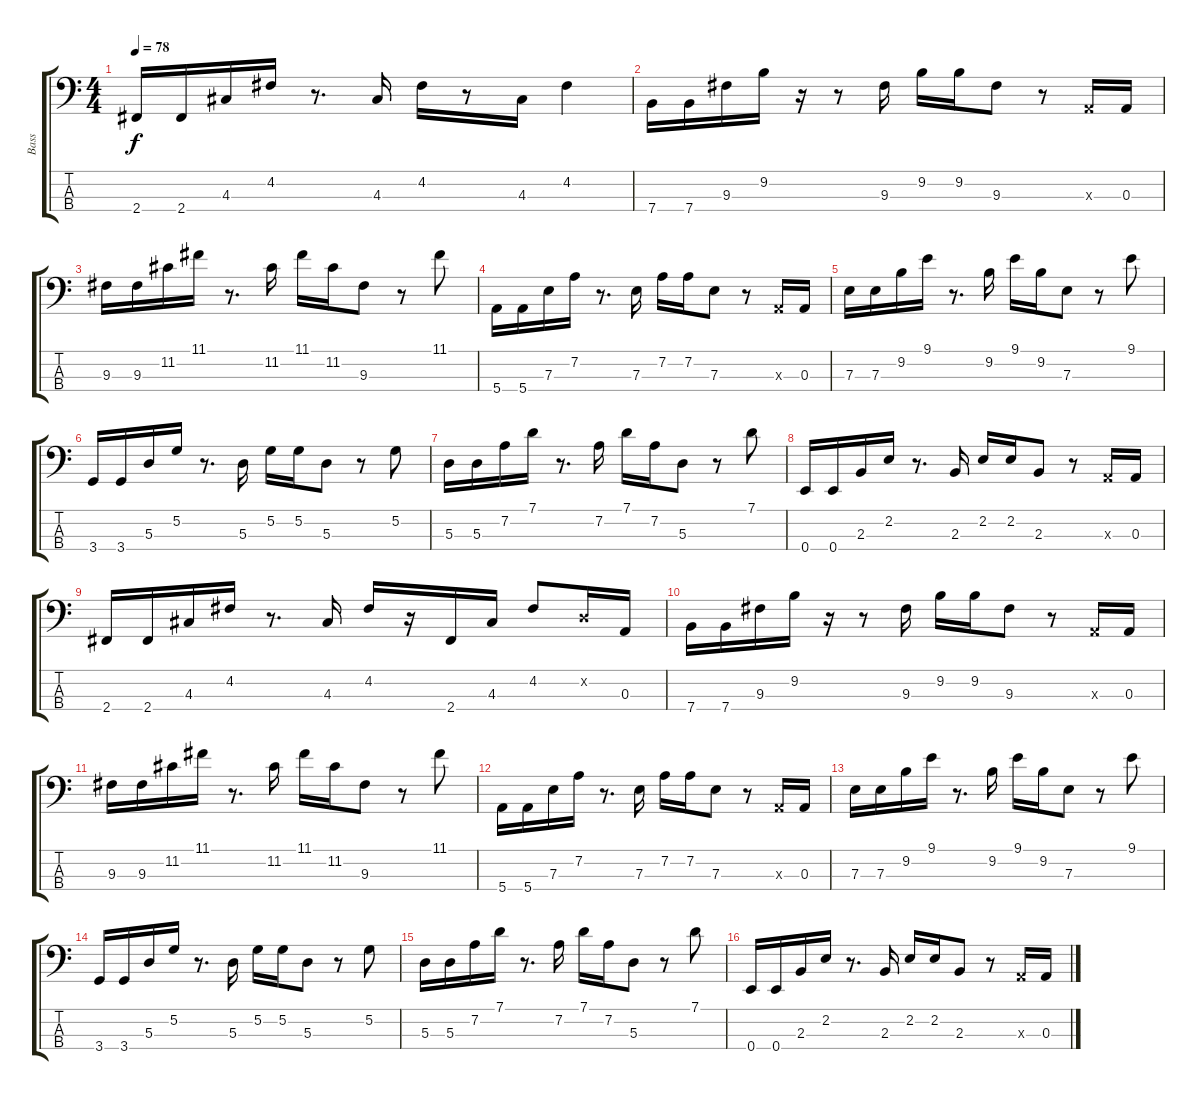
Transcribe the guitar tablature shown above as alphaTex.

\track ("Bass" "Bass") {instrument acousticbass}
\staff {score tabs}
\tuning (G2 D2 A1 E1) {hide}
\ts (4 4)
\tempo 78
\clef f4
\ks c
2.4.16{dy f} 2.4.16 4.3.16 4.2.16 r.8{d} 4.3.16 4.2.16 r.8 4.3.16 4.2.4 |
7.4.16 7.4.16 9.3.16 9.2.16 r.16 r.8 9.3.16 9.2.16 9.2.16 9.3.8 r.8 0.3{x}.16 0.3.16 |
9.3.16 9.3.16 11.2.16 11.1.16 r.8{d} 11.2.16 11.1.16 11.2.16 9.3.8 r.8 11.1.8 |
5.4.16 5.4.16 7.3.16 7.2.16 r.8{d} 7.3.16 7.2.16 7.2.16 7.3.8 r.8 0.3{x}.16 0.3.16 |
7.3.16 7.3.16 9.2.16 9.1.16 r.8{d} 9.2.16 9.1.16 9.2.16 7.3.8 r.8 9.1.8 |
3.4.16 3.4.16 5.3.16 5.2.16 r.8{d} 5.3.16 5.2.16 5.2.16 5.3.8 r.8 5.2.8 |
5.3.16 5.3.16 7.2.16 7.1.16 r.8{d} 7.2.16 7.1.16 7.2.16 5.3.8 r.8 7.1.8 |
0.4.16 0.4.16 2.3.16 2.2.16 r.8{d} 2.3.16 2.2.16 2.2.16 2.3.8 r.8 0.3{x}.16 0.3.16 |
2.4.16 2.4.16 4.3.16 4.2.16 r.8{d} 4.3.16 4.2.16 r.16 2.4.16 4.3.16 4.2.8 0.2{x}.16 0.3.16 |
7.4.16 7.4.16 9.3.16 9.2.16 r.16 r.8 9.3.16 9.2.16 9.2.16 9.3.8 r.8 0.3{x}.16 0.3.16 |
9.3.16 9.3.16 11.2.16 11.1.16 r.8{d} 11.2.16 11.1.16 11.2.16 9.3.8 r.8 11.1.8 |
5.4.16 5.4.16 7.3.16 7.2.16 r.8{d} 7.3.16 7.2.16 7.2.16 7.3.8 r.8 0.3{x}.16 0.3.16 |
7.3.16 7.3.16 9.2.16 9.1.16 r.8{d} 9.2.16 9.1.16 9.2.16 7.3.8 r.8 9.1.8 |
3.4.16 3.4.16 5.3.16 5.2.16 r.8{d} 5.3.16 5.2.16 5.2.16 5.3.8 r.8 5.2.8 |
5.3.16 5.3.16 7.2.16 7.1.16 r.8{d} 7.2.16 7.1.16 7.2.16 5.3.8 r.8 7.1.8 |
0.4.16 0.4.16 2.3.16 2.2.16 r.8{d} 2.3.16 2.2.16 2.2.16 2.3.8 r.8 0.3{x}.16 0.3.16
